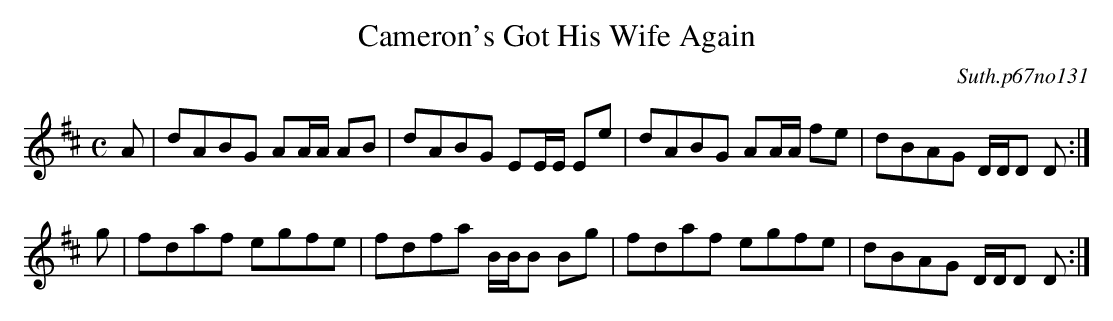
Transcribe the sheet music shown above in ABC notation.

X:1
T:Cameron's Got His Wife Again
C:Suth.p67no131
M:C
L:1/8
K:D
A|dABG AA/A/ AB|dABG  EE/E/ Ee|dABG AA/A/ fe|dBAG D/D/D D:|
g|fdaf egfe|fdfa B/B/B Bg|fdaf egfe|dBAG D/D/D D:|
